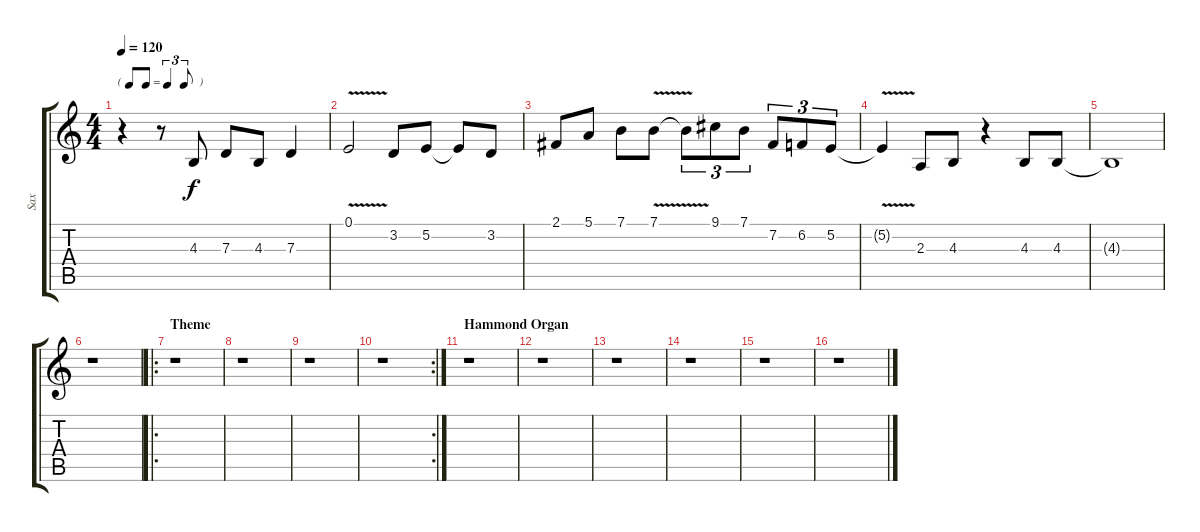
\track ("Sax" "Sax") {instrument altosax}
\staff {score tabs}
\tuning (E4 B3 G3 D3 A2 E2) {hide}
\ts (4 4)
\tf triplet8th
\tempo 120
\clef g2
\ks c
r.4{dy f} r.8 4.3.8{volume 11} 7.3.8 4.3.8 7.3.4 |
0.1{v}.2 3.2.8 5.2.8 5.2{t}.8 3.2.8 |
2.1.8 5.1.8 7.1.8 7.1{v}.8 7.1{t}.8{tu (3 2)} 9.1.8{tu (3 2)} 7.1.8{tu (3 2)} 7.2.8{tu (3 2)} 6.2.8{tu (3 2)} 5.2.8{tu (3 2)} |
5.2{v t}.4 2.3.8 4.3.8 r.4 4.3.8 4.3.8 |
4.3{t}.1 |
r.1 |
\ro
\section ("" "Theme")
r.1 |
r.1 |
r.1 |
\rc 2
r.1 |
\section ("" "Hammond Organ")
r.1 |
r.1 |
r.1 |
r.1 |
r.1 |
r.1
